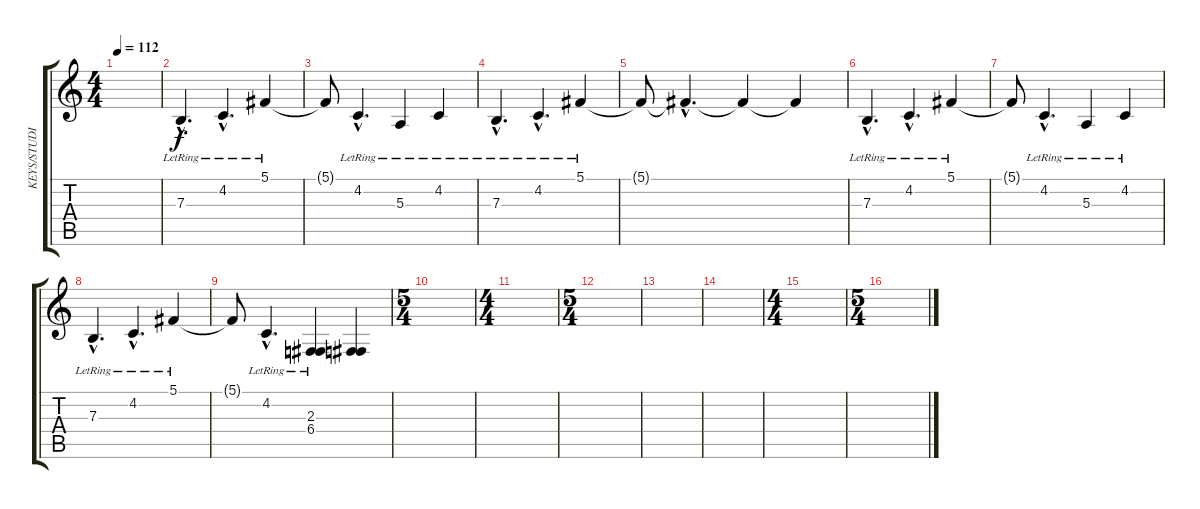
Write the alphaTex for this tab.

\track ("KEYS/STUDIO" "KEYS/STUDI") {instrument sitar}
\staff {score tabs}
\tuning (Db4 Ab3 E3 B2 Gb2 B1) {hide}
\ts (4 4)
\tempo 112
\clef g2
\ks c
|
7.3{hac lr}.4{d} 4.2{hac lr}.4{d} 5.1{lr}.4 |
5.1{t}.8 4.2{hac lr}.4{d} 5.3{lr}.4 4.2{lr}.4 |
7.3{hac lr}.4{d} 4.2{hac lr}.4{d} 5.1{lr}.4 |
5.1{t}.8 5.1{hac t}.4{d} 5.1{t}.4 5.1{t}.4 |
7.3{hac lr}.4{d} 4.2{hac lr}.4{d} 5.1{lr}.4 |
5.1{t}.8 4.2{hac lr}.4{d} 5.3{lr}.4 4.2{lr}.4 |
7.3{hac lr}.4{d} 4.2{hac lr}.4{d} 5.1{lr}.4 |
5.1{t}.8 4.2{hac lr}.4{d} (2.3{lr} 6.4{lr}).4 (2.3{t} 6.4{t}).4 |
\ts (5 4)
|
\ts (4 4)
|
\ts (5 4)
|
|
|
\ts (4 4)
|
\ts (5 4)
